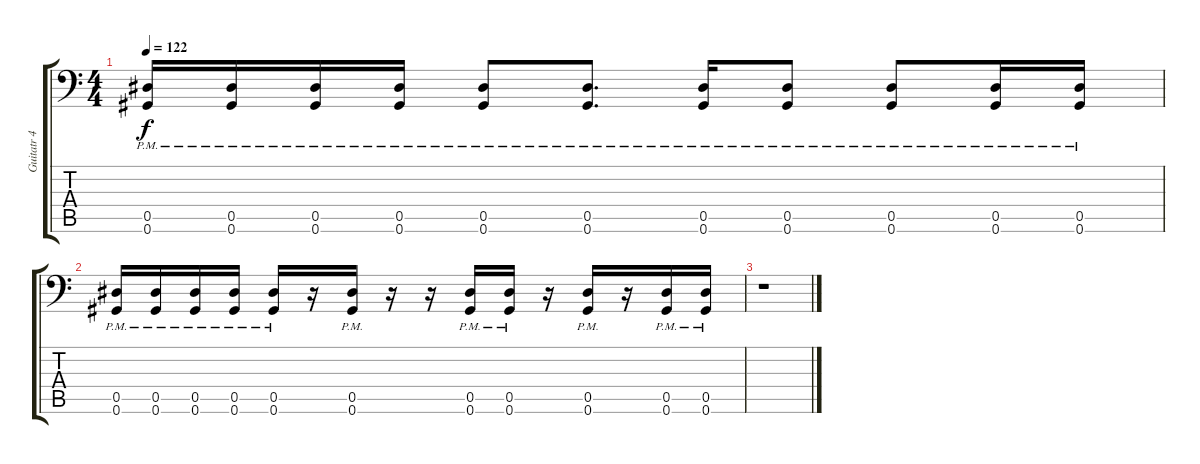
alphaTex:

\track ("Guitatr 4" "Guitatr 4") {instrument distortionguitar}
\staff {score tabs}
\tuning (Bb3 F3 Db3 Ab2 Eb2 Ab1) {hide}
\ts (4 4)
\tempo 122
\clef f4
\ks c
(0.5{pm} 0.6{pm}).16{dy f} (0.5{pm} 0.6{pm}).16 (0.5{pm} 0.6{pm}).16 (0.5{pm} 0.6{pm}).16 (0.5{pm} 0.6{pm}).8 (0.5{pm} 0.6{pm}).8{d} (0.5{pm} 0.6{pm}).16 (0.5{pm} 0.6{pm}).8 (0.5{pm} 0.6{pm}).8 (0.5{pm} 0.6{pm}).16 (0.5{pm} 0.6{pm}).16 |
(0.5{pm} 0.6{pm}).16 (0.5{pm} 0.6{pm}).16 (0.5{pm} 0.6{pm}).16 (0.5{pm} 0.6{pm}).16 (0.5{pm} 0.6{pm}).16 r.16 (0.5{pm} 0.6{pm}).16 r.16 r.16 (0.5{pm} 0.6{pm}).16 (0.5{pm} 0.6{pm}).16 r.16 (0.5{pm} 0.6{pm}).16 r.16 (0.5{pm} 0.6{pm}).16 (0.5{pm} 0.6{pm}).16 |
r.1
